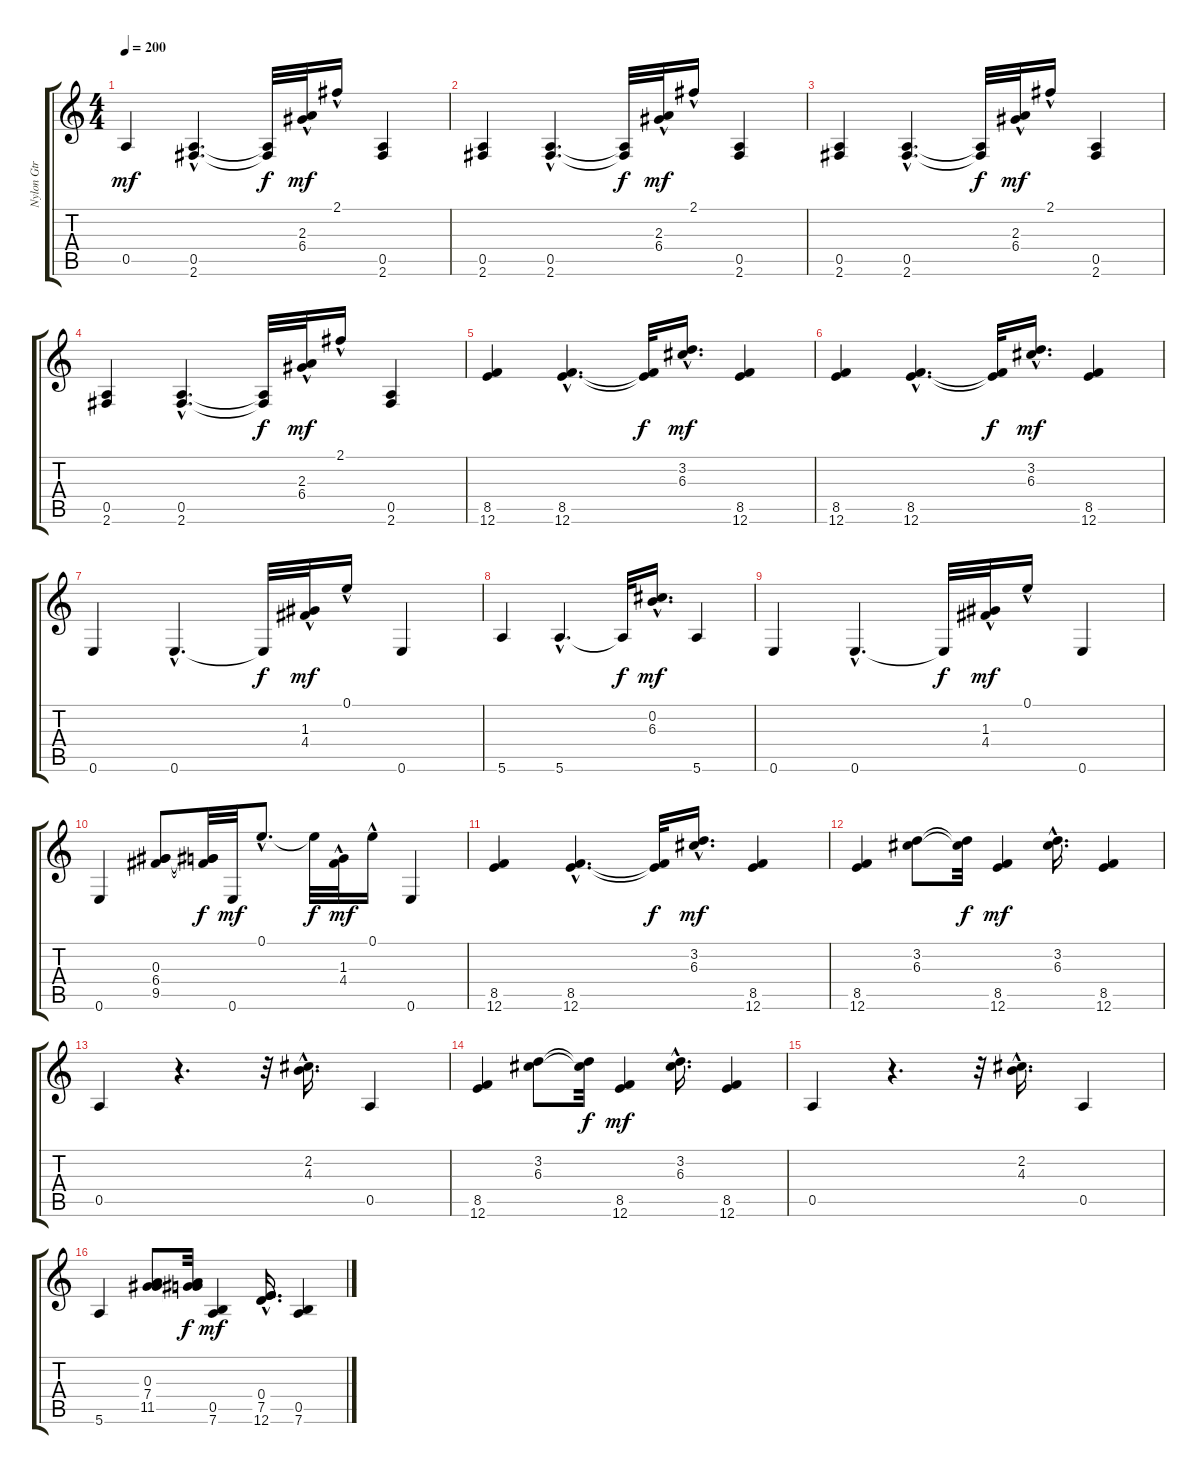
\track ("Nylon Gtr" "Nylon Gtr") {instrument acousticguitarnylon}
\staff {score tabs}
\tuning (E4 B3 G3 D3 A2 E2) {hide}
\ts (4 4)
\tempo 200
\clef g2
\ks c
0.5.4{dy mf} (0.5{hac} 2.6{hac}).4{d} (0.5{t} 2.6{t}).32{dy f} (2.3{hac} 6.4{hac}).32{dy mf} 2.1{hac}.16 (0.5 2.6).4 |
(0.5 2.6).4 (0.5{hac} 2.6{hac}).4{d} (0.5{t} 2.6{t}).32{dy f} (2.3{hac} 6.4{hac}).32{dy mf} 2.1{hac}.16 (0.5 2.6).4 |
(0.5 2.6).4 (0.5{hac} 2.6{hac}).4{d} (0.5{t} 2.6{t}).32{dy f} (2.3{hac} 6.4{hac}).32{dy mf} 2.1{hac}.16 (0.5 2.6).4 |
(0.5 2.6).4 (0.5{hac} 2.6{hac}).4{d} (0.5{t} 2.6{t}).32{dy f} (2.3{hac} 6.4{hac}).32{dy mf} 2.1{hac}.16 (0.5 2.6).4 |
(8.5 12.6).4 (8.5{hac} 12.6{hac}).4{d} (8.5{t} 12.6{t}).32{dy f} (3.2{hac} 6.3{hac}).16{d dy mf} (8.5 12.6).4 |
(8.5 12.6).4 (8.5{hac} 12.6{hac}).4{d} (8.5{t} 12.6{t}).32{dy f} (3.2{hac} 6.3{hac}).16{d dy mf} (8.5 12.6).4 |
0.6.4 0.6{hac}.4{d} 0.6{t}.32{dy f} (1.3{hac} 4.4{hac}).32{dy mf} 0.1{hac}.16 0.6.4 |
5.6.4 5.6{hac}.4{d} 5.6{t}.32{dy f} (0.2{hac} 6.3{hac}).16{d dy mf} 5.6.4 |
0.6.4 0.6{hac}.4{d} 0.6{t}.32{dy f} (1.3{hac} 4.4{hac}).32{dy mf} 0.1{hac}.16 0.6.4 |
0.6.4 (0.3 6.4 9.5).8 (0.3{t} 6.4{t} 9.5{t}).32{dy f} 0.6.32{dy mf} 0.1{hac}.8{d} 0.1{t}.32{dy f} (1.3{hac} 4.4{hac}).32{dy mf} 0.1{hac}.16 0.6.4 |
(8.5 12.6).4 (8.5{hac} 12.6{hac}).4{d} (8.5{t} 12.6{t}).32{dy f} (3.2{hac} 6.3{hac}).16{d dy mf} (8.5 12.6).4 |
(8.5 12.6).4 (3.2 6.3).8 (3.2{t} 6.3{t}).32{dy f} (8.5 12.6).4{dy mf} (3.2{hac} 6.3{hac}).16{d} (8.5 12.6).4 |
0.5.4 r.4{d} r.32 (2.2{hac} 4.3{hac}).16{d} 0.5.4 |
(8.5 12.6).4 (3.2 6.3).8 (3.2{t} 6.3{t}).32{dy f} (8.5 12.6).4{dy mf} (3.2{hac} 6.3{hac}).16{d} (8.5 12.6).4 |
0.5.4 r.4{d} r.32 (2.2{hac} 4.3{hac}).16{d} 0.5.4 |
5.6.4 (0.3 7.4 11.5).8 (0.3{t} 7.4{t} 11.5{t}).32{dy f} (0.5 7.6).4{dy mf} (0.4{hac} 7.5{hac} 12.6{hac}).16{d} (0.5 7.6).4
